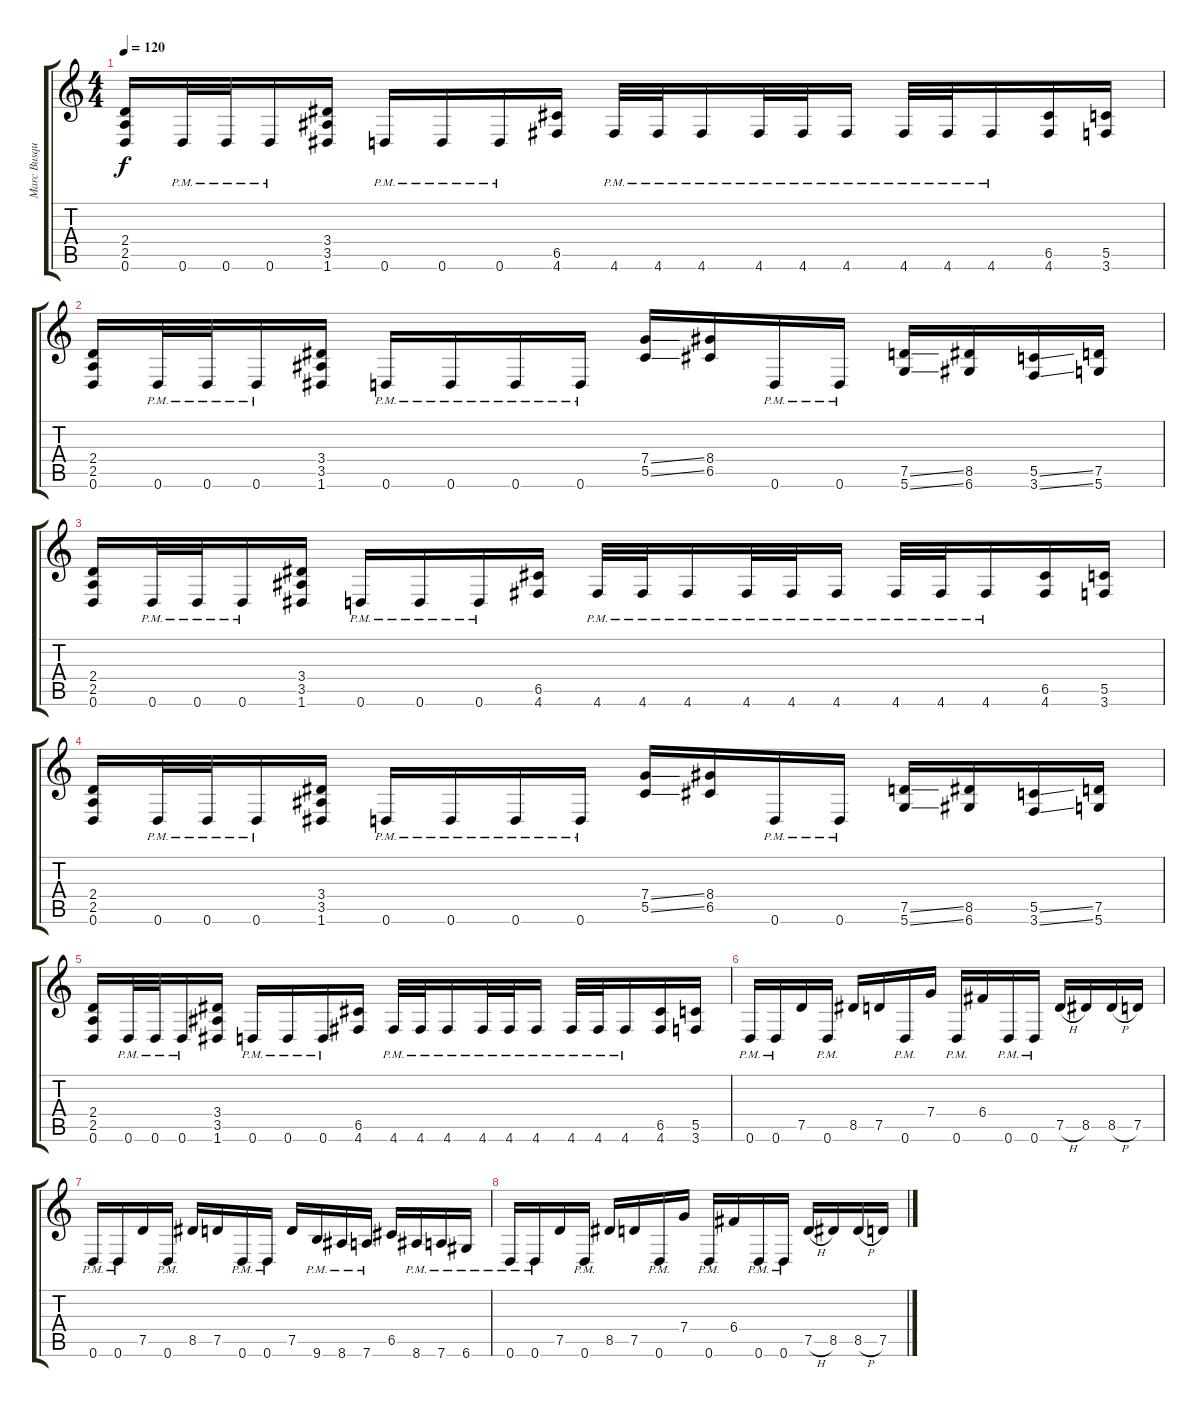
\track ("Marc Busque" "Marc Busqu") {instrument distortionguitar}
\staff {score tabs}
\tuning (D4 A3 F3 C3 G2 D2) {hide}
\ts (4 4)
\tempo 120
\clef g2
\ks c
(2.4 2.5 0.6).16{dy f} 0.6{pm}.32 0.6{pm}.32 0.6{pm}.16 (3.4 3.5 1.6).16 0.6{pm}.16 0.6{pm}.16 0.6{pm}.16 (6.5 4.6).16 4.6{pm}.32 4.6{pm}.32 4.6{pm}.16 4.6{pm}.32 4.6{pm}.32 4.6{pm}.16 4.6{pm}.32 4.6{pm}.32 4.6{pm}.16 (6.5 4.6).16 (5.5 3.6).16 |
(2.4 2.5 0.6).16 0.6{pm}.32 0.6{pm}.32 0.6{pm}.16 (3.4 3.5 1.6).16 0.6{pm}.16 0.6{pm}.16 0.6{pm}.16 0.6{pm}.16 (7.4{ss} 5.5{ss}).16 (8.4 6.5).16 0.6{pm}.16 0.6{pm}.16 (7.5{ss} 5.6{ss}).16 (8.5 6.6).16 (5.5{ss} 3.6{ss}).16 (7.5 5.6).16 |
(2.4 2.5 0.6).16 0.6{pm}.32 0.6{pm}.32 0.6{pm}.16 (3.4 3.5 1.6).16 0.6{pm}.16 0.6{pm}.16 0.6{pm}.16 (6.5 4.6).16 4.6{pm}.32 4.6{pm}.32 4.6{pm}.16 4.6{pm}.32 4.6{pm}.32 4.6{pm}.16 4.6{pm}.32 4.6{pm}.32 4.6{pm}.16 (6.5 4.6).16 (5.5 3.6).16 |
(2.4 2.5 0.6).16 0.6{pm}.32 0.6{pm}.32 0.6{pm}.16 (3.4 3.5 1.6).16 0.6{pm}.16 0.6{pm}.16 0.6{pm}.16 0.6{pm}.16 (7.4{ss} 5.5{ss}).16 (8.4 6.5).16 0.6{pm}.16 0.6{pm}.16 (7.5{ss} 5.6{ss}).16 (8.5 6.6).16 (5.5{ss} 3.6{ss}).16 (7.5 5.6).16 |
(2.4 2.5 0.6).16 0.6{pm}.32 0.6{pm}.32 0.6{pm}.16 (3.4 3.5 1.6).16 0.6{pm}.16 0.6{pm}.16 0.6{pm}.16 (6.5 4.6).16 4.6{pm}.32 4.6{pm}.32 4.6{pm}.16 4.6{pm}.32 4.6{pm}.32 4.6{pm}.16 4.6{pm}.32 4.6{pm}.32 4.6{pm}.16 (6.5 4.6).16 (5.5 3.6).16 |
0.6{pm}.16 0.6{pm}.16 7.5.16 0.6{pm}.16 8.5.16 7.5.16 0.6{pm}.16 7.4.16 0.6{pm}.16 6.4.16 0.6{pm}.16 0.6{pm}.16 7.5{h}.16 8.5.16 8.5{h}.16 7.5.16 |
0.6{pm}.16 0.6{pm}.16 7.5.16 0.6{pm}.16 8.5.16 7.5.16 0.6{pm}.16 0.6{pm}.16 7.5.16 9.6{pm}.16 8.6{pm}.16 7.6{pm}.16 6.5.16 8.6{pm}.16 7.6{pm}.16 6.6{pm}.16 |
0.6{pm}.16 0.6{pm}.16 7.5.16 0.6{pm}.16 8.5.16 7.5.16 0.6{pm}.16 7.4.16 0.6{pm}.16 6.4.16 0.6{pm}.16 0.6{pm}.16 7.5{h}.16 8.5.16 8.5{h}.16 7.5.16
